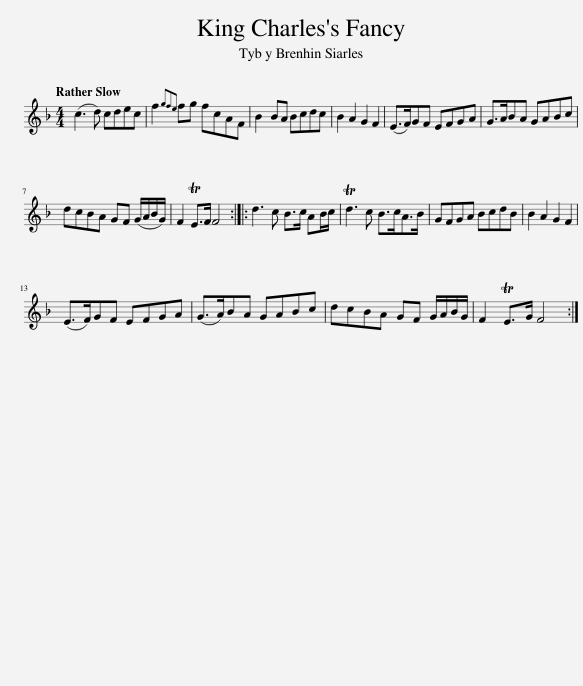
X:1
L:1/8
Q:1/4=120
M:4/4
I:linebreak $
K:F
V:1 treble
V:1
 (c3 d) cdec | f2{gfe} fg fcAF | B2 BA Bcdc | B2 A2 G2 F2 | (E>F)GF EFGA | %5
 G>ABA GABc |$ dcBA GF (G/A/B/G/) | F2 TE>F F4 :: d3 c B>c AB/c/ | Td3 c B>cA>B | %10
 GFGA BcdB | B2 A2 G2 F2 |$ (E>F)GF EFGA | (G>A)BA GABc | dcBA GF G/A/B/G/ | %15
 F2 TE>G F4 :| %16
